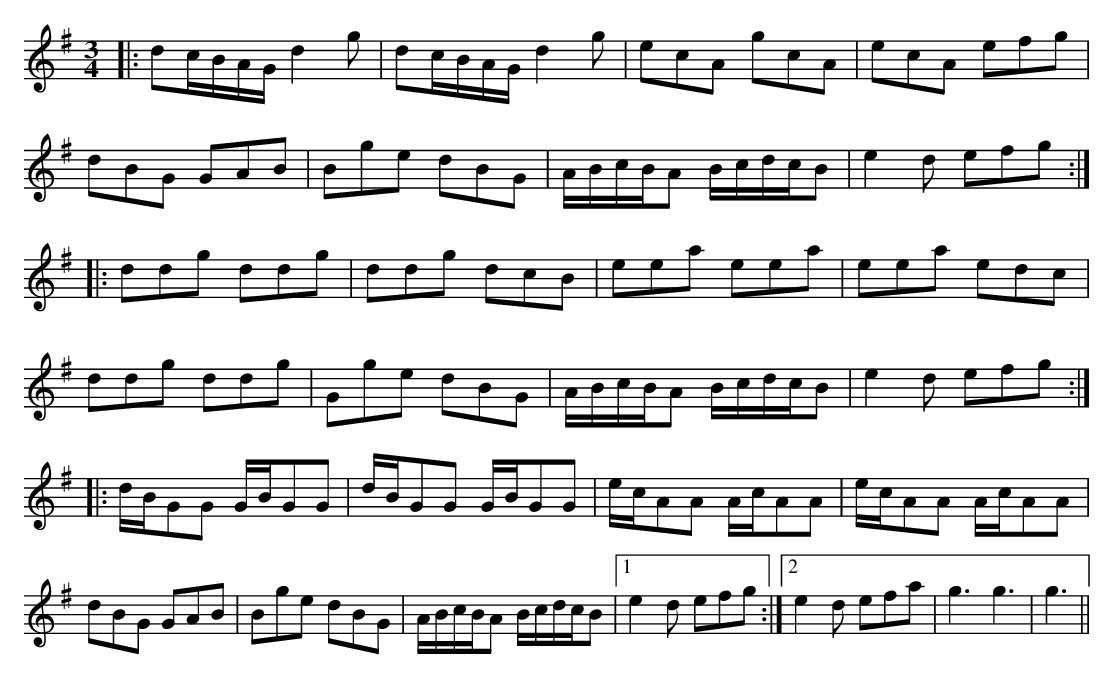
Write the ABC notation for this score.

X:1
M:3/4
K:G
|:dc/B/A/G/ d2g|dc/B/A/G/ d2g|ecA gcA|ecA efg|
dBG GAB|Bge dBG|A/B/c/B/A B/c/d/c/B|e2d efg:|
|:ddg ddg|ddg dcB|eea eea|eea edc|
ddg ddg|Gge dBG|A/B/c/B/A B/c/d/c/B|e2d efg:|
|:d/B/GG G/B/GG|d/B/GG G/B/GG|e/c/AA A/c/AA|e/c/AA A/c/AA|
dBG GAB|Bge dBG|A/B/c/B/A B/c/d/c/B|1 e2d efg:|2 e2d efa|g3g3|g3||
